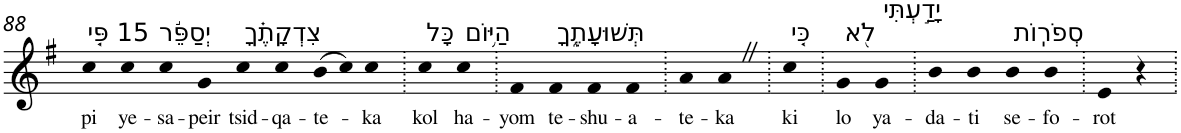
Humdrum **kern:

**kern	**text
*part1	*part1
*staff1	*staff1
*I"Piano	*
*I'Pno	*
!!LO:PB:g=z
*clefG2	*
*k[f#]	*
*G:	*
=88	=88
!LO:TX:a:t=15 פִּ֤י	!
!	!LO:LY:b
4cc	pi
!LO:TX:a:t=יְסַפֵּ֬ר	!
!	!LO:LY:b
4cc	ye-
!	!LO:LY:b
4cc	-sa-
!	!LO:LY:b
4g	-peir
!LO:TX:a:t=צִדְקָתֶ֗ךָ	!
!	!LO:LY:b
4cc	tsid-
!	!LO:LY:b
4cc	-qa-
!	!LO:LY:b
(>8b	-te-
8cc)	.
!	!LO:LY:b
4cc	-ka
=89.	=89.
!LO:TX:a:t=כָּל	!
!	!LO:LY:b
4cc	kol
!LO:TX:a:t=הַיּ֥וֹם	!
!	!LO:LY:b
4cc	ha-
=90.	=90.
!	!LO:LY:b
4f#	-yom
!LO:TX:a:t=תְּשׁוּעָתֶ֑ךָ	!
!	!LO:LY:b
4f#	te-
!	!LO:LY:b
4f#	-shu-
!	!LO:LY:b
4f#	-a-
=91.	=91.
!	!LO:LY:b
4a	-te-
!	!LO:LY:b
4aZ	-ka
=92.	=92.
!LO:TX:a:t=כִּ֤י	!
!	!LO:LY:b
4cc	ki
=93.	=93.
!LO:TX:a:t=לֹ֖א	!
!	!LO:LY:b
4g	lo
!LO:TX:a:t=יָדַ֣עְתִּי	!
!	!LO:LY:b
4g	ya-
=94.	=94.
!	!LO:LY:b
4b	-da-
!	!LO:LY:b
4b	-ti
!LO:TX:a:t=סְפֹרֽוֹת	!
!	!LO:LY:b
4b	se-
!	!LO:LY:b
4b	-fo-
=95.	=95.
!	!LO:LY:b
4e	-rot
4r	.
=.	=.
*-	*-
